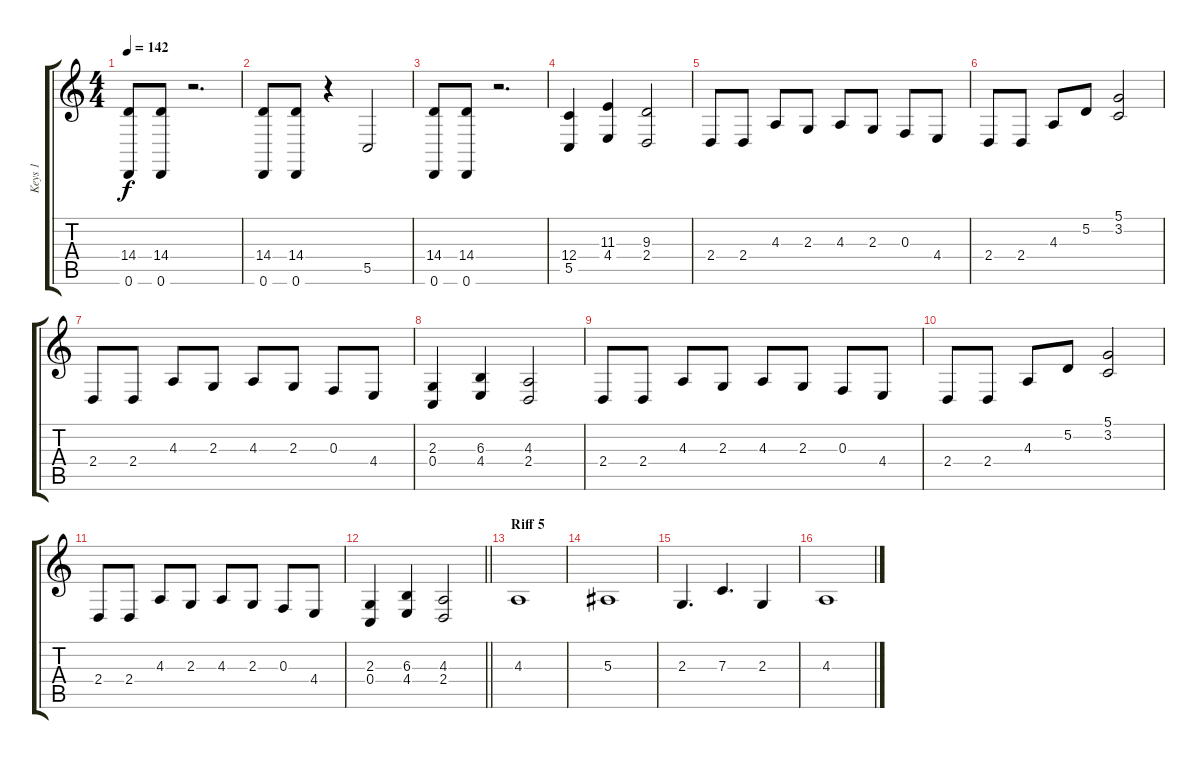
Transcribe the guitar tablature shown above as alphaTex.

\track ("Keys 1" "Keys 1") {instrument pad4choir}
\staff {score tabs}
\tuning (D4 A3 F3 C3 G2 D2) {hide}
\ts (4 4)
\tempo 142
\clef g2
\ks c
(14.4 0.6).8{dy f} (14.4 0.6).8 r.2{d} |
(14.4 0.6).8 (14.4 0.6).8 r.4 5.5.2 |
(14.4 0.6).8 (14.4 0.6).8 r.2{d} |
(12.4 5.5).4 (11.3 4.4).4 (9.3 2.4).2 |
2.4.8{instrument harpsichord} 2.4.8 4.3.8 2.3.8 4.3.8 2.3.8 0.3.8 4.4.8 |
2.4.8 2.4.8 4.3.8 5.2.8 (5.1 3.2).2 |
2.4.8 2.4.8 4.3.8 2.3.8 4.3.8 2.3.8 0.3.8 4.4.8 |
(2.3 0.4).4 (6.3 4.4).4 (4.3 2.4).2 |
2.4.8 2.4.8 4.3.8 2.3.8 4.3.8 2.3.8 0.3.8 4.4.8 |
2.4.8 2.4.8 4.3.8 5.2.8 (5.1 3.2).2 |
2.4.8 2.4.8 4.3.8 2.3.8 4.3.8 2.3.8 0.3.8 4.4.8 |
\barLineRight lightlight
(2.3 0.4).4 (6.3 4.4).4 (4.3 2.4).2 |
\section ("" "Riff 5")
4.3.1{instrument pad4choir} |
5.3.1 |
2.3.4{d} 7.3.4{d} 2.3.4 |
4.3.1
